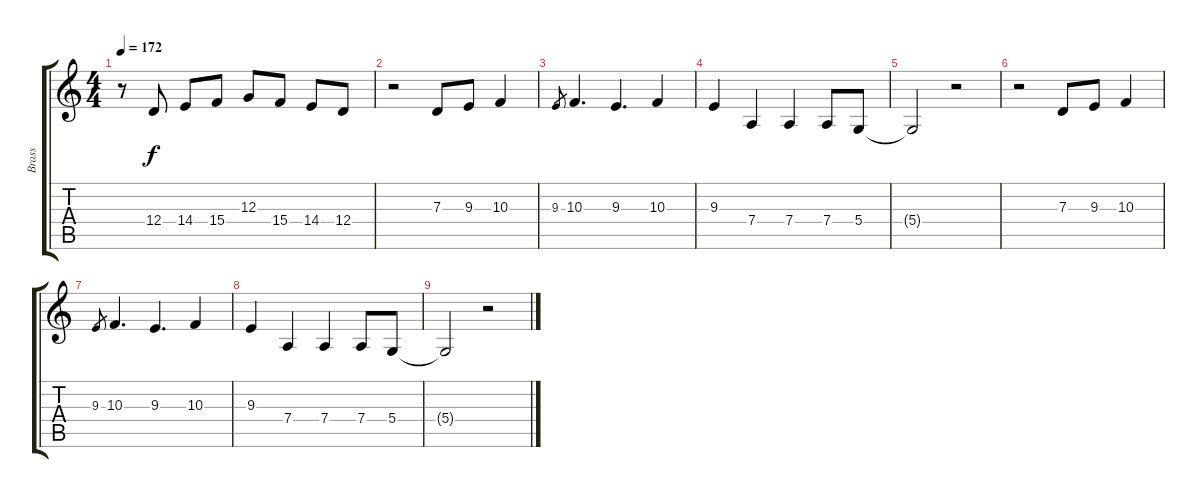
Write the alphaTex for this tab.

\track ("Brass" "Brass") {instrument trombone}
\staff {score tabs}
\tuning (E4 B3 G3 D3 A2 E2) {hide}
\ts (4 4)
\tempo 172
\clef g2
\ks c
r.8{dy f} 12.4.8 14.4.8 15.4.8 12.3.8 15.4.8 14.4.8 12.4.8 |
r.2 7.3.8 9.3.8 10.3.4 |
9.3.8{gr} 10.3.4{d} 9.3.4{d} 10.3.4 |
9.3.4 7.4.4 7.4.4 7.4.8 5.4.8 |
5.4{t}.2 r.2 |
r.2 7.3.8 9.3.8 10.3.4 |
9.3.8{gr} 10.3.4{d} 9.3.4{d} 10.3.4 |
9.3.4 7.4.4 7.4.4 7.4.8 5.4.8 |
5.4{t}.2 r.2
